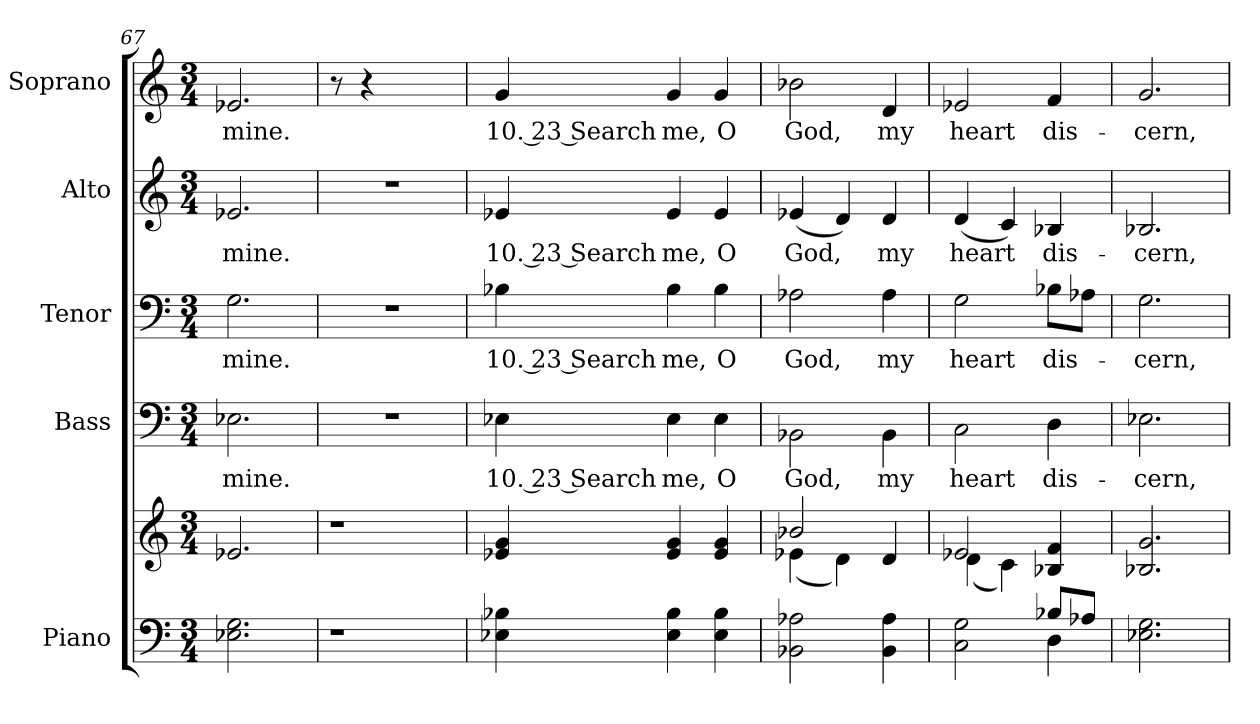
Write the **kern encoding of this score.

**kern	**kern	**kern	**text	**kern	**text	**kern	**text	**kern	**text
*part5	*part5	*part4	*part4	*part3	*part3	*part2	*part2	*part1	*part1
*staff6	*staff5	*staff4	*staff4	*staff3	*staff3	*staff2	*staff2	*staff1	*staff1
*I"Piano	*	*I"Bass	*	*I"Tenor	*	*I"Alto	*	*I"Soprano	*
*I'Pno.	*	*I'B.	*	*I'T.	*	*I'A.	*	*I'S.	*
*clefF4	*clefG2	*clefF4	*	*clefF4	*	*clefG2	*	*clefG2	*
*k[]	*k[]	*k[]	*	*k[]	*	*k[]	*	*k[]	*
*C:	*C:	*C:	*	*C:	*	*C:	*	*C:	*
*M3/4	*M3/4	*M3/4	*	*M3/4	*	*M3/4	*	*M3/4	*
=67	=67	=67	=67	=67	=67	=67	=67	=67	=67
!	!	!	!LO:LY:b:color=#000000	!	!	!	!	!	!
!	!	!	!	!	!LO:LY:b:color=#000000	!	!	!	!
!	!	!	!	!	!	!	!LO:LY:b:color=#000000	!	!
!	!	!	!	!	!	!	!	!	!LO:LY:b:color=#000000
2.E-Xi\ 2.Gi	2.e-Xi/	2.E-Xi\	mine.	2.Gi\	mine.	2.e-Xi/	mine.	2.e-Xi/	mine.
!!LO:PB:g=z
=68	=68	=68	=68	=68	=68	=68	=68	=68	=68
!LO:N:vis=1	!LO:N:vis=1	!LO:N:vis=1	!	!LO:N:vis=1	!	!LO:N:vis=1	!	!	!
4.r	4.r	2.r	.	2.r	.	2.r	.	8r	.
.	.	.	.	.	.	.	.	4r	.
4.ryy	4.ryy	.	.	.	.	.	.	4.ryy	.
=69	=69	=69	=69	=69	=69	=69	=69	=69	=69
!	!	!	!LO:LY:b:color=#000000	!	!	!	!	!	!
!	!	!	!	!	!LO:LY:b:color=#000000	!	!	!	!
!	!	!	!	!	!	!	!LO:LY:b:color=#000000	!	!
!	!	!	!	!	!	!	!	!	!LO:LY:b:color=#000000
4E-Xi\ 4B-Xi	4e-Xi/ 4gi	4E-Xi\	10. 23 Search	4B-Xi\	10. 23 Search	4e-Xi/	10. 23 Search	4gi/	10. 23 Search
!	!	!	!LO:LY:b:color=#000000	!	!	!	!	!	!
!	!	!	!	!	!LO:LY:b:color=#000000	!	!	!	!
!	!	!	!	!	!	!	!LO:LY:b:color=#000000	!	!
!	!	!	!	!	!	!	!	!	!LO:LY:b:color=#000000
4E-i\ 4B-i	4e-i/ 4gi	4E-i\	me,	4B-i\	me,	4e-i/	me,	4gi/	me,
!	!	!	!LO:LY:b:color=#000000	!	!	!	!	!	!
!	!	!	!	!	!LO:LY:b:color=#000000	!	!	!	!
!	!	!	!	!	!	!	!LO:LY:b:color=#000000	!	!
!	!	!	!	!	!	!	!	!	!LO:LY:b:color=#000000
4E-i\ 4B-i	4e-i/ 4gi	4E-i\	O	4B-i\	O	4e-i/	O	4gi/	O
=70	=70	=70	=70	=70	=70	=70	=70	=70	=70
*	*^	*	*	*	*	*	*	*	*
!	!	!	!	!LO:LY:b:color=#000000	!	!	!	!	!	!
!	!	!	!	!	!	!LO:LY:b:color=#000000	!	!	!	!
!	!	!	!	!	!	!	!	!LO:LY:b:color=#000000	!	!
!	!	!	!	!	!	!	!	!	!	!LO:LY:b:color=#000000
2BB-Xi\ 2A-Xi	2b-Xi/	(4e-Xi\	2BB-Xi\	God,	2A-Xi\	God,	(4e-Xi/	God,	2b-Xi\	God,
.	.	4di\)	.	.	.	.	4di/)	.	.	.
!	!	!	!	!LO:LY:b:color=#000000	!	!	!	!	!	!
!	!	!	!	!	!	!LO:LY:b:color=#000000	!	!	!	!
!	!	!	!	!	!	!	!	!LO:LY:b:color=#000000	!	!
!	!	!	!	!	!	!	!	!	!	!LO:LY:b:color=#000000
4BB-i\ 4A-i	4di/	4ryy	4BB-i\	my	4A-i\	my	4di/	my	4di/	my
!!LO:PB:g=z
=71	=71	=71	=71	=71	=71	=71	=71	=71	=71	=71
*^	*	*	*	*	*	*	*	*	*	*
!	!	!	!	!	!LO:LY:b:color=#000000	!	!	!	!	!	!
!	!	!	!	!	!	!	!LO:LY:b:color=#000000	!	!	!	!
!	!	!	!	!	!	!	!	!	!LO:LY:b:color=#000000	!	!
!	!	!	!	!	!	!	!	!	!	!	!LO:LY:b:color=#000000
2Ci\ 2Gi	2ryy	2e-Xi/	(4di\	2Ci\	heart	2Gi\	heart	(4di/	heart	2e-Xi/	heart
.	.	.	4ci\)	.	.	.	.	4ci/)	.	.	.
!	!	!	!	!	!LO:LY:b:color=#000000	!	!	!	!	!	!
!	!	!	!	!	!	!	!LO:LY:b:color=#000000	!	!	!	!
!	!	!	!	!	!	!	!	!	!LO:LY:b:color=#000000	!	!
!	!	!	!	!	!	!	!	!	!	!	!LO:LY:b:color=#000000
8B-Xi/L	4Di\	4B-Xi/ 4fi	4ryy	4Di\	dis-	8B-Xi\L	dis-	4B-Xi/	dis-	4fi/	dis-
8A-Xi/J	.	.	.	.	.	8A-Xi\J	.	.	.	.	.
*v	*v	*	*	*	*	*	*	*	*	*	*
*	*v	*v	*	*	*	*	*	*	*	*
=72	=72	=72	=72	=72	=72	=72	=72	=72	=72
!	!	!	!LO:LY:b:color=#000000	!	!	!	!	!	!
!	!	!	!	!	!LO:LY:b:color=#000000	!	!	!	!
!	!	!	!	!	!	!	!LO:LY:b:color=#000000	!	!
!	!	!	!	!	!	!	!	!	!LO:LY:b:color=#000000
2.E-Xi\ 2.Gi	2.B-Xi/ 2.gi	2.E-Xi\	-cern,	2.Gi\	-cern,	2.B-Xi/	-cern,	2.gi/	-cern,
=	=	=	=	=	=	=	=	=	=
*-	*-	*-	*-	*-	*-	*-	*-	*-	*-
